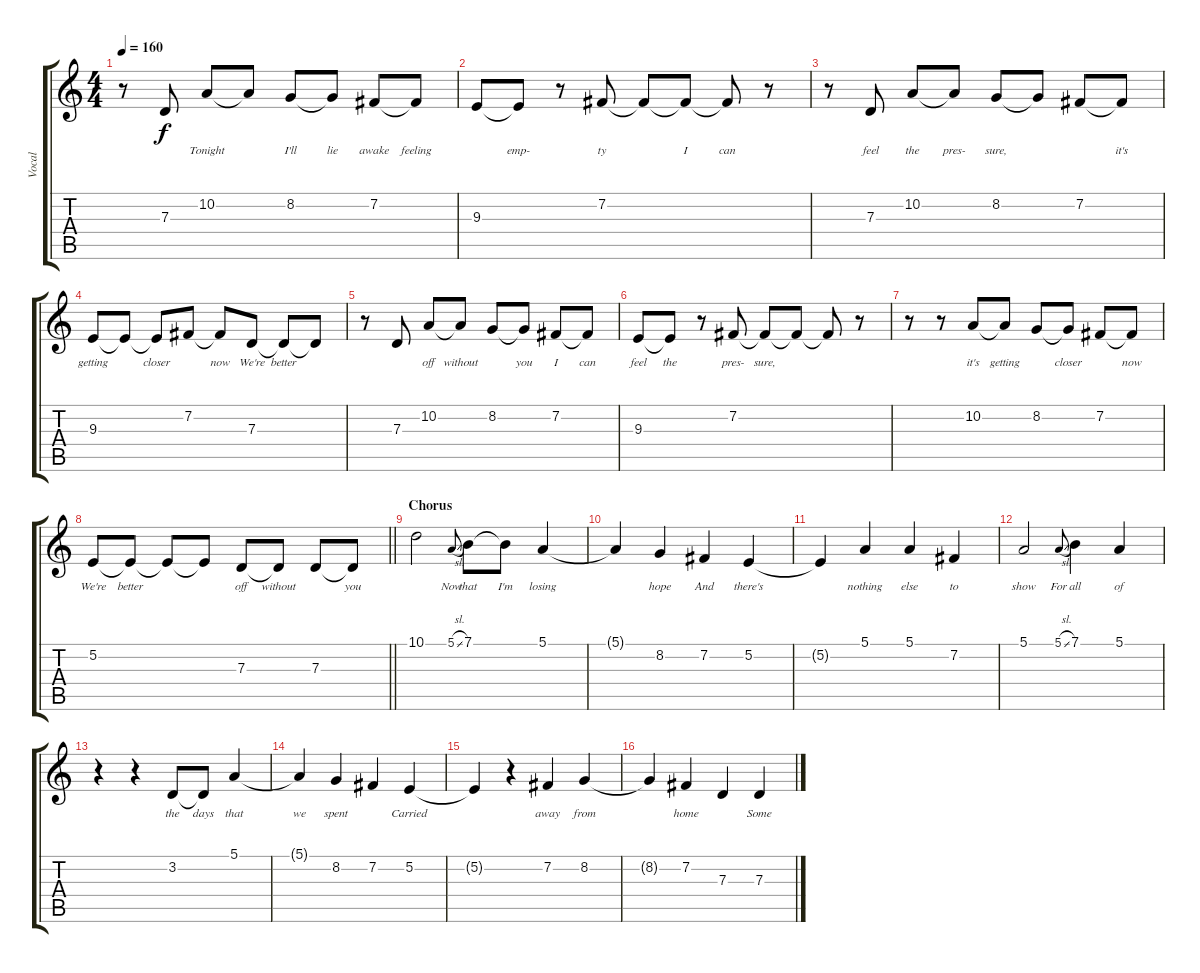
\track ("Vocal" "Vocal") {instrument clarinet}
\staff {score tabs}
\tuning (E4 B3 G3 D3 A2 D2) {hide}
\ts (4 4)
\tempo 160
\clef g2
\ks c
r.8{dy f} 7.3.8{lyrics (0 "") lyrics (1 "") lyrics (2 "") lyrics (3 "") lyrics (4 "")} 10.2.8{lyrics (0 "Tonight") lyrics (1 "") lyrics (2 "") lyrics (3 "") lyrics (4 "")} 10.2{t}.8{lyrics (0 "") lyrics (1 "") lyrics (2 "") lyrics (3 "") lyrics (4 "")} 8.2.8{lyrics (0 "I'll") lyrics (1 "") lyrics (2 "") lyrics (3 "") lyrics (4 "")} 8.2{t}.8{lyrics (0 "lie") lyrics (1 "") lyrics (2 "") lyrics (3 "") lyrics (4 "")} 7.2.8{lyrics (0 "awake") lyrics (1 "") lyrics (2 "") lyrics (3 "") lyrics (4 "")} 7.2{t}.8{lyrics (0 "feeling") lyrics (1 "") lyrics (2 "") lyrics (3 "") lyrics (4 "")} |
9.3.8{lyrics (0 "") lyrics (1 "") lyrics (2 "") lyrics (3 "") lyrics (4 "")} 9.3{t}.8{lyrics (0 "emp-") lyrics (1 "") lyrics (2 "") lyrics (3 "") lyrics (4 "")} r.8 7.2.8{lyrics (0 "ty") lyrics (1 "") lyrics (2 "") lyrics (3 "") lyrics (4 "")} 7.2{t}.8{lyrics (0 "") lyrics (1 "") lyrics (2 "") lyrics (3 "") lyrics (4 "")} 7.2{t}.8{lyrics (0 "I") lyrics (1 "") lyrics (2 "") lyrics (3 "") lyrics (4 "")} 7.2{t}.8{lyrics (0 "can") lyrics (1 "") lyrics (2 "") lyrics (3 "") lyrics (4 "")} r.8 |
r.8 7.3.8{lyrics (0 "feel") lyrics (1 "") lyrics (2 "") lyrics (3 "") lyrics (4 "")} 10.2.8{lyrics (0 "the") lyrics (1 "") lyrics (2 "") lyrics (3 "") lyrics (4 "")} 10.2{t}.8{lyrics (0 "pres-") lyrics (1 "") lyrics (2 "") lyrics (3 "") lyrics (4 "")} 8.2.8{lyrics (0 "sure,") lyrics (1 "") lyrics (2 "") lyrics (3 "") lyrics (4 "")} 8.2{t}.8{lyrics (0 "") lyrics (1 "") lyrics (2 "") lyrics (3 "") lyrics (4 "")} 7.2.8{lyrics (0 "") lyrics (1 "") lyrics (2 "") lyrics (3 "") lyrics (4 "")} 7.2{t}.8{lyrics (0 "it's") lyrics (1 "") lyrics (2 "") lyrics (3 "") lyrics (4 "")} |
9.3.8{lyrics (0 "getting") lyrics (1 "") lyrics (2 "") lyrics (3 "") lyrics (4 "")} 9.3{t}.8{lyrics (0 "") lyrics (1 "") lyrics (2 "") lyrics (3 "") lyrics (4 "")} 9.3{t}.8{lyrics (0 "closer") lyrics (1 "") lyrics (2 "") lyrics (3 "") lyrics (4 "")} 7.2.8{lyrics (0 "") lyrics (1 "") lyrics (2 "") lyrics (3 "") lyrics (4 "")} 7.2{t}.8{lyrics (0 "now") lyrics (1 "") lyrics (2 "") lyrics (3 "") lyrics (4 "")} 7.3.8{lyrics (0 "We're") lyrics (1 "") lyrics (2 "") lyrics (3 "") lyrics (4 "")} 7.3{t}.8{lyrics (0 "better") lyrics (1 "") lyrics (2 "") lyrics (3 "") lyrics (4 "")} 7.3{t}.8{lyrics (0 "") lyrics (1 "") lyrics (2 "") lyrics (3 "") lyrics (4 "")} |
r.8 7.3.8{lyrics (0 "") lyrics (1 "") lyrics (2 "") lyrics (3 "") lyrics (4 "")} 10.2.8{lyrics (0 "off") lyrics (1 "") lyrics (2 "") lyrics (3 "") lyrics (4 "")} 10.2{t}.8{lyrics (0 "without") lyrics (1 "") lyrics (2 "") lyrics (3 "") lyrics (4 "")} 8.2.8{lyrics (0 "") lyrics (1 "") lyrics (2 "") lyrics (3 "") lyrics (4 "")} 8.2{t}.8{lyrics (0 "you") lyrics (1 "") lyrics (2 "") lyrics (3 "") lyrics (4 "")} 7.2.8{lyrics (0 "I") lyrics (1 "") lyrics (2 "") lyrics (3 "") lyrics (4 "")} 7.2{t}.8{lyrics (0 "can") lyrics (1 "") lyrics (2 "") lyrics (3 "") lyrics (4 "")} |
9.3.8{lyrics (0 "feel") lyrics (1 "") lyrics (2 "") lyrics (3 "") lyrics (4 "")} 9.3{t}.8{lyrics (0 "the") lyrics (1 "") lyrics (2 "") lyrics (3 "") lyrics (4 "")} r.8 7.2.8{lyrics (0 "pres-") lyrics (1 "") lyrics (2 "") lyrics (3 "") lyrics (4 "")} 7.2{t}.8{lyrics (0 "sure,") lyrics (1 "") lyrics (2 "") lyrics (3 "") lyrics (4 "")} 7.2{t}.8{lyrics (0 "") lyrics (1 "") lyrics (2 "") lyrics (3 "") lyrics (4 "")} 7.2{t}.8{lyrics (0 "") lyrics (1 "") lyrics (2 "") lyrics (3 "") lyrics (4 "")} r.8 |
r.8 r.8 10.2.8{lyrics (0 "it's") lyrics (1 "") lyrics (2 "") lyrics (3 "") lyrics (4 "")} 10.2{t}.8{lyrics (0 "getting") lyrics (1 "") lyrics (2 "") lyrics (3 "") lyrics (4 "")} 8.2.8{lyrics (0 "") lyrics (1 "") lyrics (2 "") lyrics (3 "") lyrics (4 "")} 8.2{t}.8{lyrics (0 "closer") lyrics (1 "") lyrics (2 "") lyrics (3 "") lyrics (4 "")} 7.2.8{lyrics (0 "") lyrics (1 "") lyrics (2 "") lyrics (3 "") lyrics (4 "")} 7.2{t}.8{lyrics (0 "now") lyrics (1 "") lyrics (2 "") lyrics (3 "") lyrics (4 "")} |
\barLineRight lightlight
5.2.8{lyrics (0 "We're") lyrics (1 "") lyrics (2 "") lyrics (3 "") lyrics (4 "")} 5.2{t}.8{lyrics (0 "better") lyrics (1 "") lyrics (2 "") lyrics (3 "") lyrics (4 "")} 5.2{t}.8{lyrics (0 "") lyrics (1 "") lyrics (2 "") lyrics (3 "") lyrics (4 "")} 5.2{t}.8{lyrics (0 "") lyrics (1 "") lyrics (2 "") lyrics (3 "") lyrics (4 "")} 7.3.8{lyrics (0 "off") lyrics (1 "") lyrics (2 "") lyrics (3 "") lyrics (4 "")} 7.3{t}.8{lyrics (0 "without") lyrics (1 "") lyrics (2 "") lyrics (3 "") lyrics (4 "")} 7.3.8{lyrics (0 "") lyrics (1 "") lyrics (2 "") lyrics (3 "") lyrics (4 "")} 7.3{t}.8{lyrics (0 "you") lyrics (1 "") lyrics (2 "") lyrics (3 "") lyrics (4 "")} |
\section ("" "Chorus")
10.1.2{lyrics (0 "") lyrics (1 "") lyrics (2 "") lyrics (3 "") lyrics (4 "")} 5.1{sl}.8{lyrics (0 "Now") lyrics (1 "") lyrics (2 "") lyrics (3 "") lyrics (4 "") gr onbeat} 7.1.8{lyrics (0 "that") lyrics (1 "") lyrics (2 "") lyrics (3 "") lyrics (4 "")} 7.1{t}.8{lyrics (0 "I'm") lyrics (1 "") lyrics (2 "") lyrics (3 "") lyrics (4 "")} 5.1.4{lyrics (0 "losing") lyrics (1 "") lyrics (2 "") lyrics (3 "") lyrics (4 "")} |
5.1{t}.4{lyrics (0 "") lyrics (1 "") lyrics (2 "") lyrics (3 "") lyrics (4 "")} 8.2.4{lyrics (0 "hope") lyrics (1 "") lyrics (2 "") lyrics (3 "") lyrics (4 "")} 7.2.4{lyrics (0 "And") lyrics (1 "") lyrics (2 "") lyrics (3 "") lyrics (4 "")} 5.2.4{lyrics (0 "there's") lyrics (1 "") lyrics (2 "") lyrics (3 "") lyrics (4 "")} |
5.2{t}.4{lyrics (0 "") lyrics (1 "") lyrics (2 "") lyrics (3 "") lyrics (4 "")} 5.1.4{lyrics (0 "nothing") lyrics (1 "") lyrics (2 "") lyrics (3 "") lyrics (4 "")} 5.1.4{lyrics (0 "else") lyrics (1 "") lyrics (2 "") lyrics (3 "") lyrics (4 "")} 7.2.4{lyrics (0 "to") lyrics (1 "") lyrics (2 "") lyrics (3 "") lyrics (4 "")} |
5.1.2{lyrics (0 "show") lyrics (1 "") lyrics (2 "") lyrics (3 "") lyrics (4 "")} 5.1{sl}.8{lyrics (0 "For") lyrics (1 "") lyrics (2 "") lyrics (3 "") lyrics (4 "") gr onbeat} 7.1.4{lyrics (0 "all") lyrics (1 "") lyrics (2 "") lyrics (3 "") lyrics (4 "")} 5.1.4{lyrics (0 "of") lyrics (1 "") lyrics (2 "") lyrics (3 "") lyrics (4 "")} |
r.4 r.4 3.2.8{lyrics (0 "the") lyrics (1 "") lyrics (2 "") lyrics (3 "") lyrics (4 "")} 3.2{t}.8{lyrics (0 "days") lyrics (1 "") lyrics (2 "") lyrics (3 "") lyrics (4 "")} 5.1.4{lyrics (0 "that") lyrics (1 "") lyrics (2 "") lyrics (3 "") lyrics (4 "")} |
5.1{t}.4{lyrics (0 "we") lyrics (1 "") lyrics (2 "") lyrics (3 "") lyrics (4 "")} 8.2.4{lyrics (0 "spent") lyrics (1 "") lyrics (2 "") lyrics (3 "") lyrics (4 "")} 7.2.4{lyrics (0 "") lyrics (1 "") lyrics (2 "") lyrics (3 "") lyrics (4 "")} 5.2.4{lyrics (0 "Carried") lyrics (1 "") lyrics (2 "") lyrics (3 "") lyrics (4 "")} |
5.2{t}.4{lyrics (0 "") lyrics (1 "") lyrics (2 "") lyrics (3 "") lyrics (4 "")} r.4 7.2.4{lyrics (0 "away") lyrics (1 "") lyrics (2 "") lyrics (3 "") lyrics (4 "")} 8.2.4{lyrics (0 "from") lyrics (1 "") lyrics (2 "") lyrics (3 "") lyrics (4 "")} |
8.2{t}.4{lyrics (0 "") lyrics (1 "") lyrics (2 "") lyrics (3 "") lyrics (4 "")} 7.2.4{lyrics (0 "home") lyrics (1 "") lyrics (2 "") lyrics (3 "") lyrics (4 "")} 7.3.4{lyrics (0 "") lyrics (1 "") lyrics (2 "") lyrics (3 "") lyrics (4 "")} 7.3.4{lyrics (0 "Some") lyrics (1 "") lyrics (2 "") lyrics (3 "") lyrics (4 "")}
